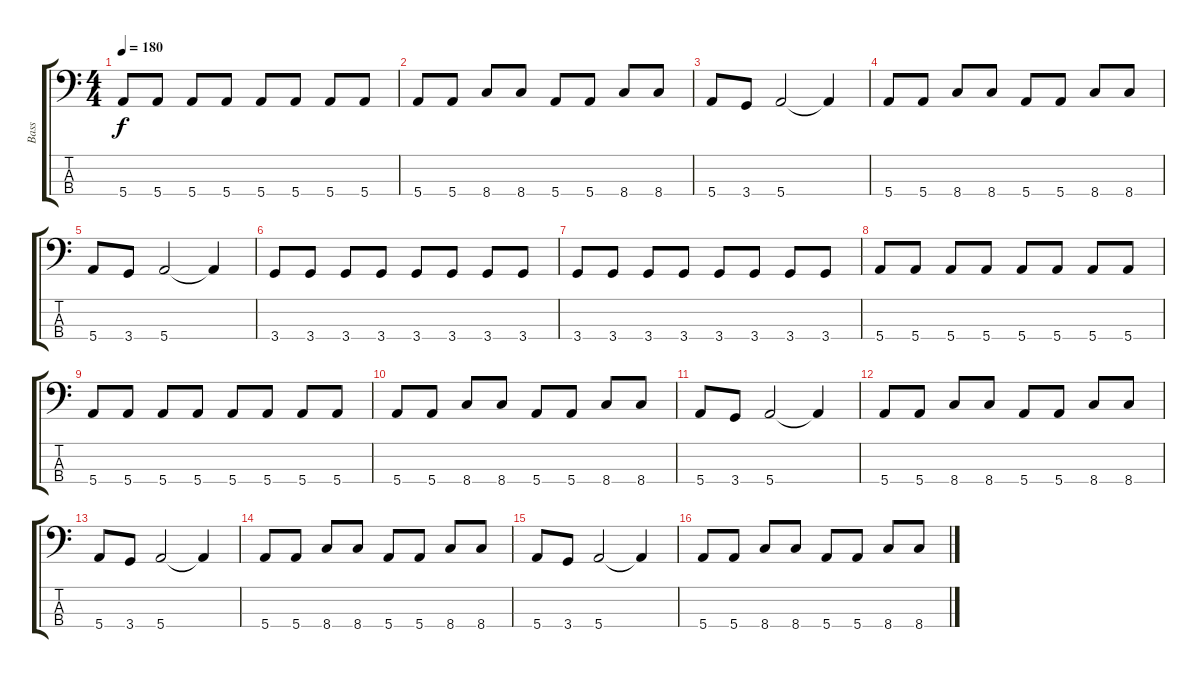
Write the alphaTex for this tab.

\track ("Bass" "Bass") {instrument electricbasspick}
\staff {score tabs}
\tuning (G2 D2 A1 E1) {hide}
\ts (4 4)
\tempo 180
\clef f4
\ks c
5.4.8{dy f} 5.4.8 5.4.8 5.4.8 5.4.8 5.4.8 5.4.8 5.4.8 |
5.4.8 5.4.8 8.4.8 8.4.8 5.4.8 5.4.8 8.4.8 8.4.8 |
5.4.8 3.4.8 5.4.2 5.4{t}.4 |
5.4.8 5.4.8 8.4.8 8.4.8 5.4.8 5.4.8 8.4.8 8.4.8 |
5.4.8 3.4.8 5.4.2 5.4{t}.4 |
3.4.8 3.4.8 3.4.8 3.4.8 3.4.8 3.4.8 3.4.8 3.4.8 |
3.4.8 3.4.8 3.4.8 3.4.8 3.4.8 3.4.8 3.4.8 3.4.8 |
5.4.8 5.4.8 5.4.8 5.4.8 5.4.8 5.4.8 5.4.8 5.4.8 |
5.4.8 5.4.8 5.4.8 5.4.8 5.4.8 5.4.8 5.4.8 5.4.8 |
5.4.8 5.4.8 8.4.8 8.4.8 5.4.8 5.4.8 8.4.8 8.4.8 |
5.4.8 3.4.8 5.4.2 5.4{t}.4 |
5.4.8 5.4.8 8.4.8 8.4.8 5.4.8 5.4.8 8.4.8 8.4.8 |
5.4.8 3.4.8 5.4.2 5.4{t}.4 |
5.4.8 5.4.8 8.4.8 8.4.8 5.4.8 5.4.8 8.4.8 8.4.8 |
5.4.8 3.4.8 5.4.2 5.4{t}.4 |
5.4.8 5.4.8 8.4.8 8.4.8 5.4.8 5.4.8 8.4.8 8.4.8
